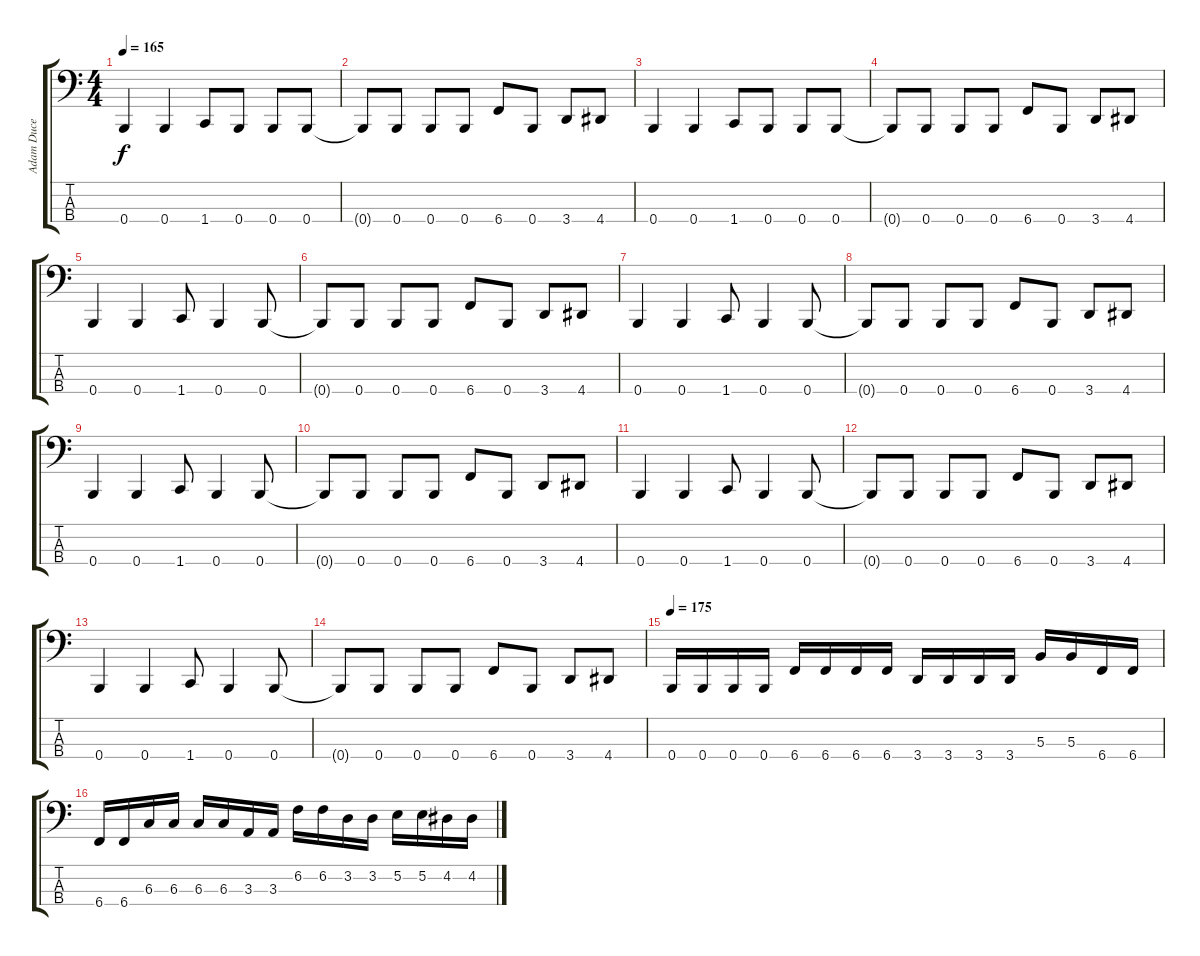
\track ("Adam Duce" "Adam Duce") {instrument electricbasspick}
\staff {score tabs}
\tuning (E2 B1 Gb1 B0) {hide}
\ts (4 4)
\tempo 165
\clef f4
\ks c
0.4.4{dy f} 0.4.4 1.4.8 0.4.8 0.4.8 0.4.8 |
0.4{t}.8 0.4.8 0.4.8 0.4.8 6.4.8 0.4.8 3.4.8 4.4.8 |
0.4.4 0.4.4 1.4.8 0.4.8 0.4.8 0.4.8 |
0.4{t}.8 0.4.8 0.4.8 0.4.8 6.4.8 0.4.8 3.4.8 4.4.8 |
0.4.4 0.4.4 1.4.8 0.4.4 0.4.8 |
0.4{t}.8 0.4.8 0.4.8 0.4.8 6.4.8 0.4.8 3.4.8 4.4.8 |
0.4.4 0.4.4 1.4.8 0.4.4 0.4.8 |
0.4{t}.8 0.4.8 0.4.8 0.4.8 6.4.8 0.4.8 3.4.8 4.4.8 |
0.4.4 0.4.4 1.4.8 0.4.4 0.4.8 |
0.4{t}.8 0.4.8 0.4.8 0.4.8 6.4.8 0.4.8 3.4.8 4.4.8 |
0.4.4 0.4.4 1.4.8 0.4.4 0.4.8 |
0.4{t}.8 0.4.8 0.4.8 0.4.8 6.4.8 0.4.8 3.4.8 4.4.8 |
0.4.4 0.4.4 1.4.8 0.4.4 0.4.8 |
0.4{t}.8 0.4.8 0.4.8 0.4.8 6.4.8 0.4.8 3.4.8 4.4.8 |
\tempo 175
0.4.16 0.4.16 0.4.16 0.4.16 6.4.16 6.4.16 6.4.16 6.4.16 3.4.16 3.4.16 3.4.16 3.4.16 5.3.16 5.3.16 6.4.16 6.4.16 |
6.4.16 6.4.16 6.3.16 6.3.16 6.3.16 6.3.16 3.3.16 3.3.16 6.2.16 6.2.16 3.2.16 3.2.16 5.2.16 5.2.16 4.2.16 4.2.16
